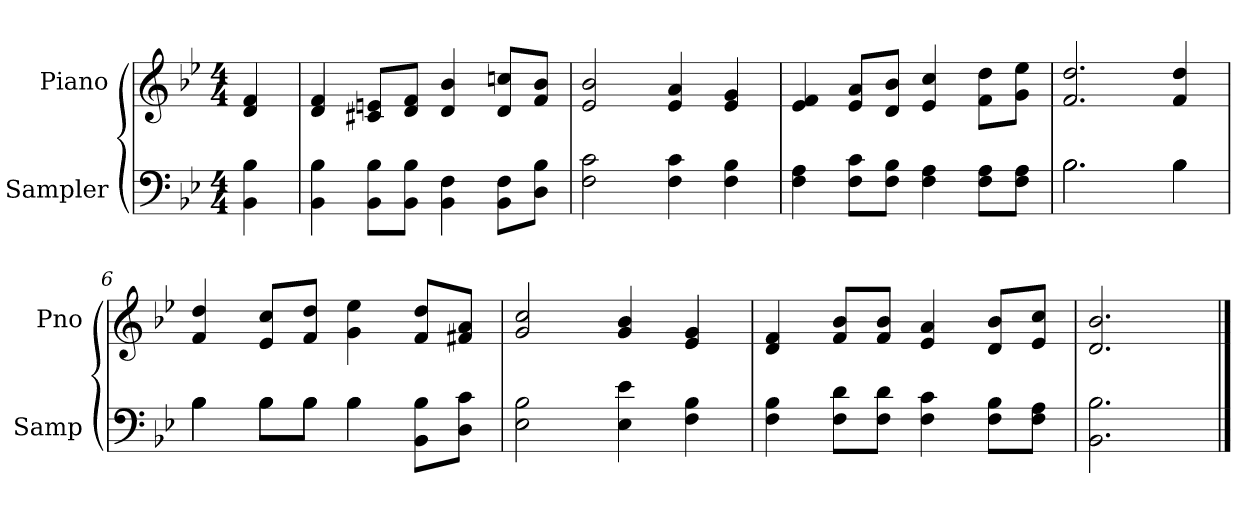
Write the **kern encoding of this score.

**kern	**kern
*part2	*part1
*staff2	*staff1
*I"Sampler	*I"Piano
*I'Samp	*I'Pno
*clefF4	*clefG2
*k[b-e-]	*k[b-e-]
*B-:	*B-:
*M4/4	*M4/4
=1	=1
4BB- 4B-	4d 4f
=2	=2
4BB- 4B-	4d 4f
8BB-\ 8B-\L	8c#X/ 8en/L
8BB-\ 8B-\J	8d/ 8f/J
4BB- 4F	4d 4b-
8BB-\ 8F\L	8d/ 8ccn/L
8D\ 8B-\J	8f/ 8b-/J
=3	=3
2F 2c	2e- 2b-
4F 4c	4e- 4a
4F 4B-	4e- 4g
=4	=4
4F 4A	4e- 4f
8F\ 8c\L	8e-/ 8a/L
8F\ 8B-\J	8d/ 8b-/J
4F 4A	4e- 4cc
8F\ 8A\L	8f\ 8dd\L
8F\ 8A\J	8g\ 8ee-\J
=5	=5
*^	*
2.B-\	2.B-	2.f 2.dd
4B-\	4B-	4f 4dd
=6	=6	=6
4B-\	4B-	4f 4dd
8B-\L	8B-\L	8e-/ 8cc/L
8B-\J	8B-\J	8f/ 8dd/J
4B-\	4B-	4g 4ee-
8BB-\ 8B-\L	4ryy	8f/ 8dd/L
8D\ 8c\J	.	8f#X/ 8a/J
*v	*v	*
=7	=7
2E- 2B-	2g 2cc
4E- 4e-	4g 4b-
4F 4B-	4e- 4g
=8	=8
4F 4B-	4d 4f
8F\ 8d\L	8f/ 8b-/L
8F\ 8d\J	8f/ 8b-/J
4F 4c	4e- 4a
8F\ 8B-\L	8d/ 8b-/L
8F\ 8A\J	8e-/ 8cc/J
=9	=9
2.BB- 2.B-	2.d 2.b-
==	==
*-	*-
